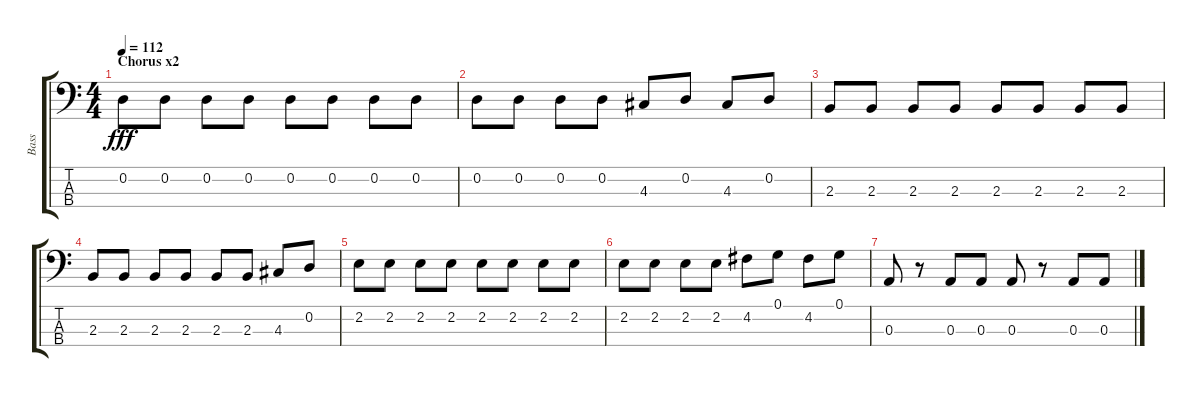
\track ("Bass" "Bass") {instrument electricbassfinger}
\staff {score tabs}
\tuning (G2 D2 A1 E1) {hide}
\ts (4 4)
\section ("" "Chorus x2")
\tempo 112
\clef f4
\ks c
0.2.8{dy fff} 0.2.8 0.2.8 0.2.8 0.2.8 0.2.8 0.2.8 0.2.8 |
0.2.8 0.2.8 0.2.8 0.2.8 4.3.8 0.2.8 4.3.8 0.2.8 |
2.3.8 2.3.8 2.3.8 2.3.8 2.3.8 2.3.8 2.3.8 2.3.8 |
2.3.8 2.3.8 2.3.8 2.3.8 2.3.8 2.3.8 4.3.8 0.2.8 |
2.2.8 2.2.8 2.2.8 2.2.8 2.2.8 2.2.8 2.2.8 2.2.8 |
2.2.8 2.2.8 2.2.8 2.2.8 4.2.8 0.1.8 4.2.8 0.1.8 |
0.3.8 r.8 0.3.8 0.3.8 0.3.8 r.8 0.3.8 0.3.8
